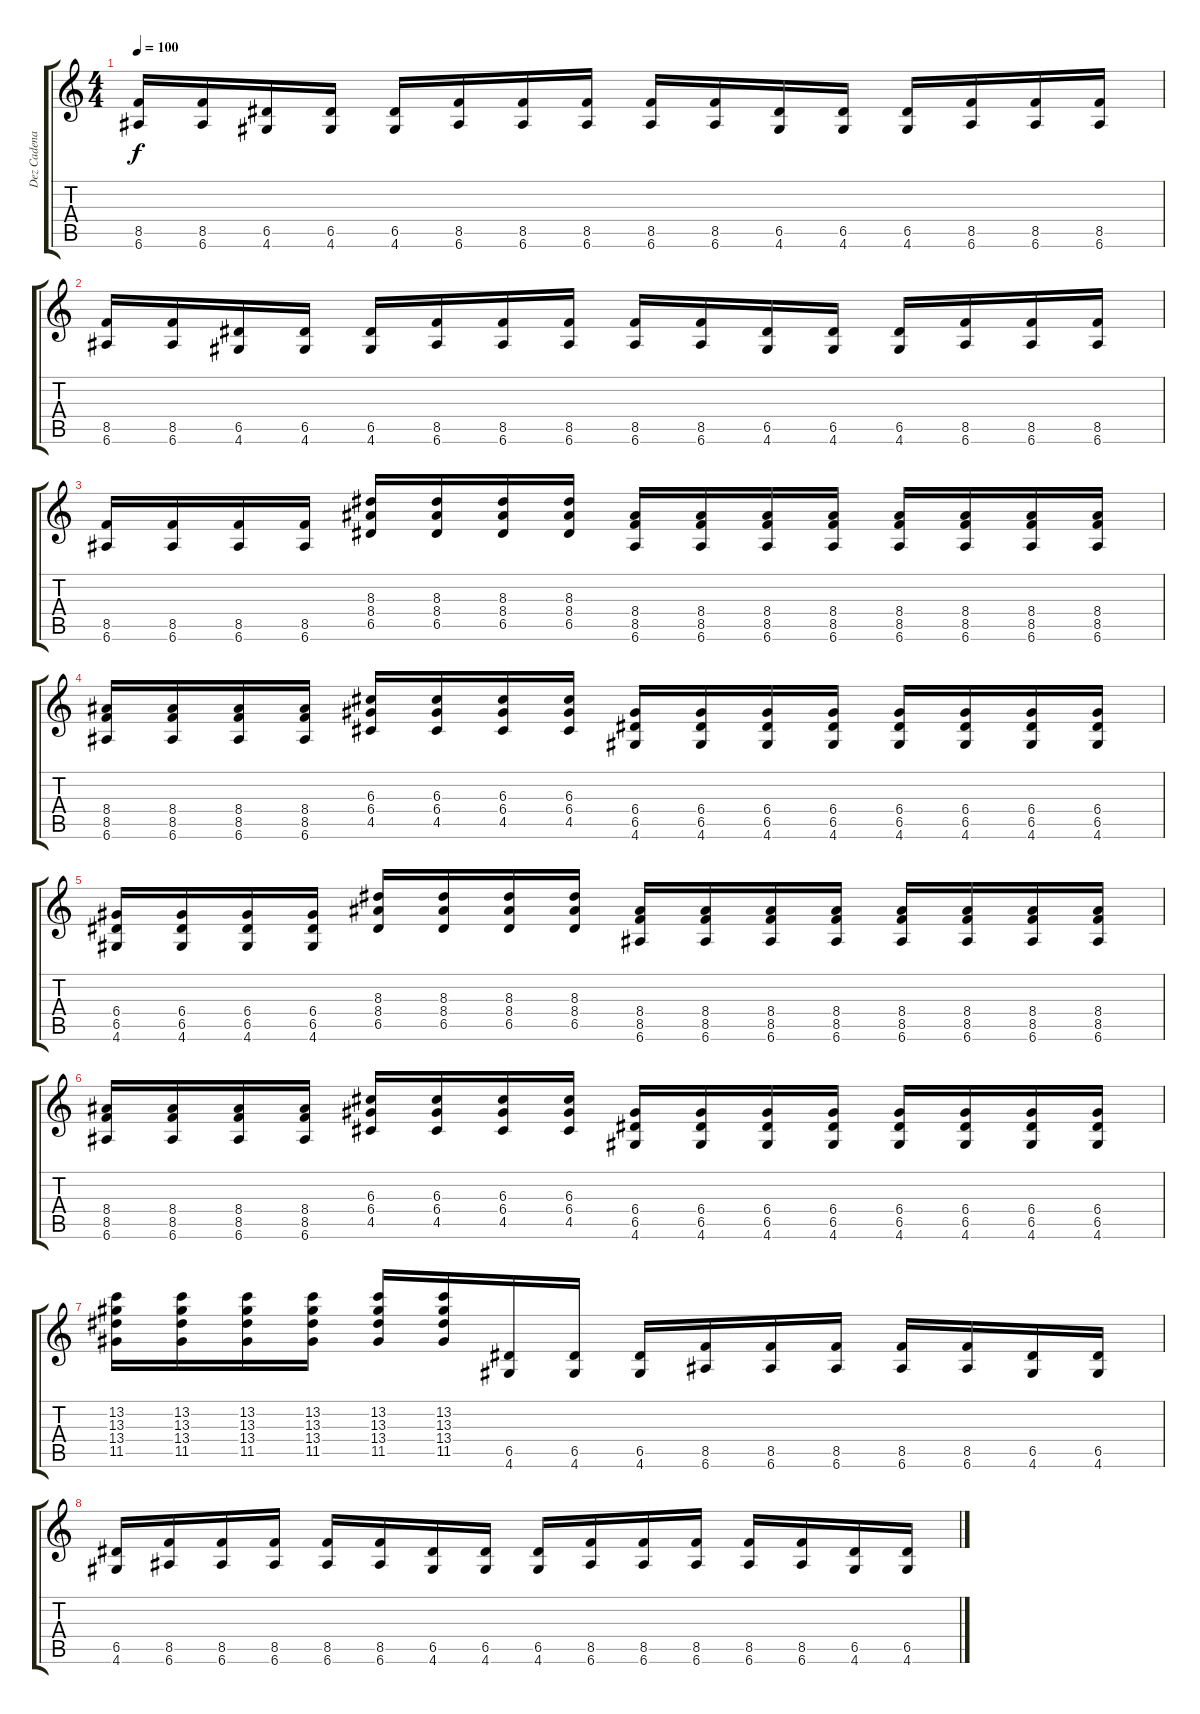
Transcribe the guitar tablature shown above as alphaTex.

\track ("Dez Cadena (Guitar)" "Dez Cadena") {instrument overdrivenguitar}
\staff {score tabs}
\tuning (E4 B3 G3 D3 A2 E2) {hide}
\ts (4 4)
\tempo 100
\clef g2
\ks c
(8.5 6.6).16{dy f} (8.5 6.6).16 (6.5 4.6).16 (6.5 4.6).16 (6.5 4.6).16 (8.5 6.6).16 (8.5 6.6).16 (8.5 6.6).16 (8.5 6.6).16 (8.5 6.6).16 (6.5 4.6).16 (6.5 4.6).16 (6.5 4.6).16 (8.5 6.6).16 (8.5 6.6).16 (8.5 6.6).16 |
(8.5 6.6).16 (8.5 6.6).16 (6.5 4.6).16 (6.5 4.6).16 (6.5 4.6).16 (8.5 6.6).16 (8.5 6.6).16 (8.5 6.6).16 (8.5 6.6).16 (8.5 6.6).16 (6.5 4.6).16 (6.5 4.6).16 (6.5 4.6).16 (8.5 6.6).16 (8.5 6.6).16 (8.5 6.6).16 |
(8.5 6.6).16 (8.5 6.6).16 (8.5 6.6).16 (8.5 6.6).16 (8.3 8.4 6.5).16 (8.3 8.4 6.5).16 (8.3 8.4 6.5).16 (8.3 8.4 6.5).16 (8.4 8.5 6.6).16 (8.4 8.5 6.6).16 (8.4 8.5 6.6).16 (8.4 8.5 6.6).16 (8.4 8.5 6.6).16 (8.4 8.5 6.6).16 (8.4 8.5 6.6).16 (8.4 8.5 6.6).16 |
(8.4 8.5 6.6).16 (8.4 8.5 6.6).16 (8.4 8.5 6.6).16 (8.4 8.5 6.6).16 (6.3 6.4 4.5).16 (6.3 6.4 4.5).16 (6.3 6.4 4.5).16 (6.3 6.4 4.5).16 (6.4 6.5 4.6).16 (6.4 6.5 4.6).16 (6.4 6.5 4.6).16 (6.4 6.5 4.6).16 (6.4 6.5 4.6).16 (6.4 6.5 4.6).16 (6.4 6.5 4.6).16 (6.4 6.5 4.6).16 |
(6.4 6.5 4.6).16 (6.4 6.5 4.6).16 (6.4 6.5 4.6).16 (6.4 6.5 4.6).16 (8.3 8.4 6.5).16 (8.3 8.4 6.5).16 (8.3 8.4 6.5).16 (8.3 8.4 6.5).16 (8.4 8.5 6.6).16 (8.4 8.5 6.6).16 (8.4 8.5 6.6).16 (8.4 8.5 6.6).16 (8.4 8.5 6.6).16 (8.4 8.5 6.6).16 (8.4 8.5 6.6).16 (8.4 8.5 6.6).16 |
(8.4 8.5 6.6).16 (8.4 8.5 6.6).16 (8.4 8.5 6.6).16 (8.4 8.5 6.6).16 (6.3 6.4 4.5).16 (6.3 6.4 4.5).16 (6.3 6.4 4.5).16 (6.3 6.4 4.5).16 (6.4 6.5 4.6).16 (6.4 6.5 4.6).16 (6.4 6.5 4.6).16 (6.4 6.5 4.6).16 (6.4 6.5 4.6).16 (6.4 6.5 4.6).16 (6.4 6.5 4.6).16 (6.4 6.5 4.6).16 |
(13.2 13.3 13.4 11.5).16 (13.2 13.3 13.4 11.5).16 (13.2 13.3 13.4 11.5).16 (13.2 13.3 13.4 11.5).16 (13.2 13.3 13.4 11.5).16 (13.2 13.3 13.4 11.5).16 (6.5 4.6).16 (6.5 4.6).16 (6.5 4.6).16 (8.5 6.6).16 (8.5 6.6).16 (8.5 6.6).16 (8.5 6.6).16 (8.5 6.6).16 (6.5 4.6).16 (6.5 4.6).16 |
(6.5 4.6).16 (8.5 6.6).16 (8.5 6.6).16 (8.5 6.6).16 (8.5 6.6).16 (8.5 6.6).16 (6.5 4.6).16 (6.5 4.6).16 (6.5 4.6).16 (8.5 6.6).16 (8.5 6.6).16 (8.5 6.6).16 (8.5 6.6).16 (8.5 6.6).16 (6.5 4.6).16 (6.5 4.6).16
